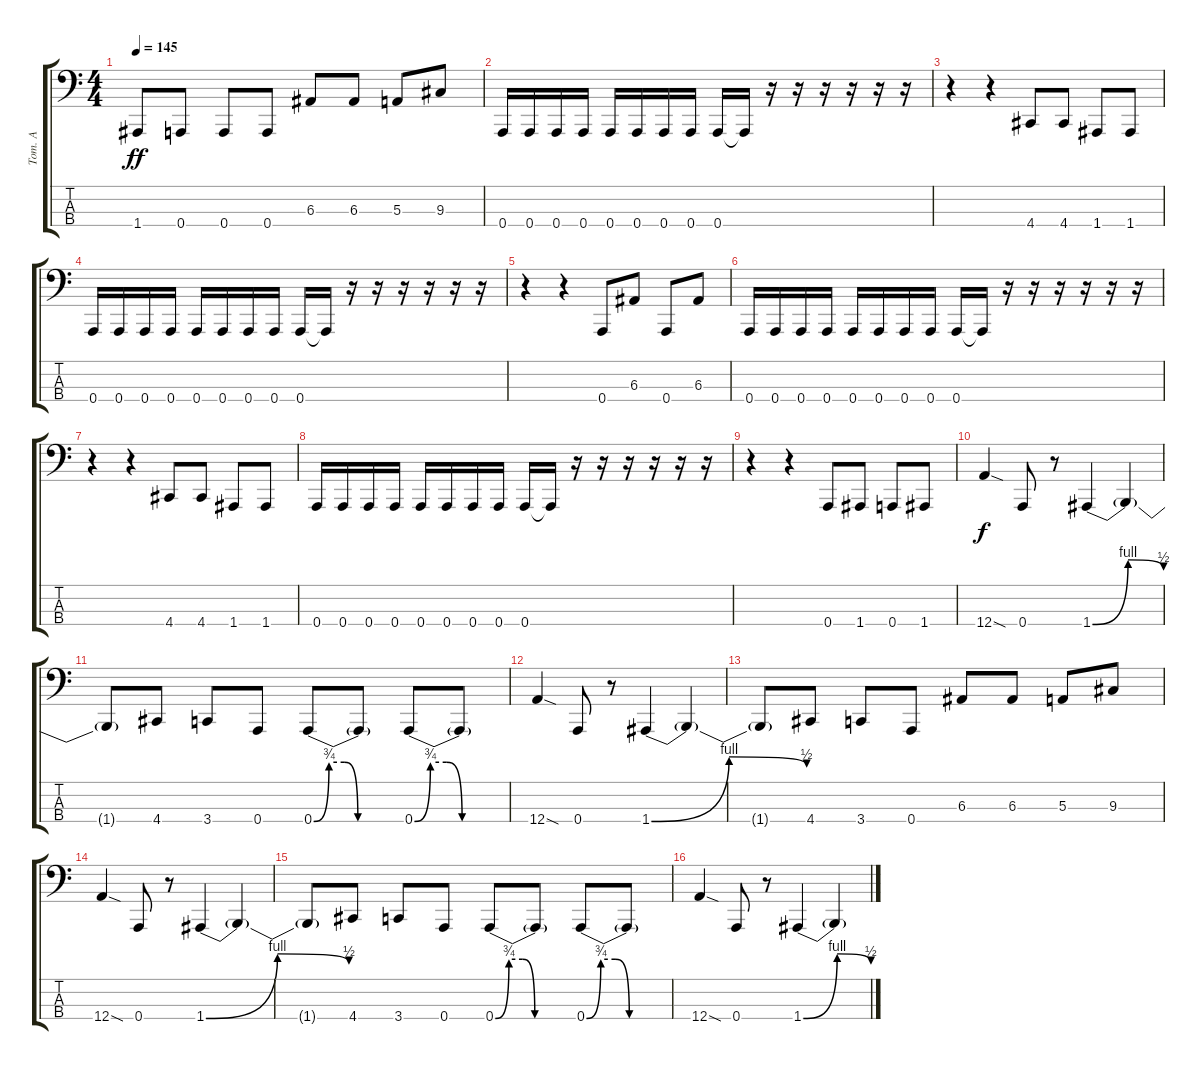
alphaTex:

\track ("Tom. A" "Tom. A") {instrument electricbasspick}
\staff {score tabs}
\tuning (D2 A1 E1 A0) {hide}
\ts (4 4)
\tempo 145
\clef f4
\ks c
1.4.8{dy ff} 0.4.8 0.4.8 0.4.8 6.3.8 6.3.8 5.3.8 9.3.8 |
0.4.16 0.4.16 0.4.16 0.4.16 0.4.16 0.4.16 0.4.16 0.4.16 0.4.16 0.4{t}.16 r.16 r.16 r.16 r.16 r.16 r.16 |
r.4 r.4 4.4.8 4.4.8 1.4.8 1.4.8 |
0.4.16 0.4.16 0.4.16 0.4.16 0.4.16 0.4.16 0.4.16 0.4.16 0.4.16 0.4{t}.16 r.16 r.16 r.16 r.16 r.16 r.16 |
r.4 r.4 0.4.8 6.3.8 0.4.8 6.3.8 |
0.4.16 0.4.16 0.4.16 0.4.16 0.4.16 0.4.16 0.4.16 0.4.16 0.4.16 0.4{t}.16 r.16 r.16 r.16 r.16 r.16 r.16 |
r.4 r.4 4.4.8 4.4.8 1.4.8 1.4.8 |
0.4.16 0.4.16 0.4.16 0.4.16 0.4.16 0.4.16 0.4.16 0.4.16 0.4.16 0.4{t}.16 r.16 r.16 r.16 r.16 r.16 r.16 |
r.4 r.4 0.4.8 1.4.8 0.4.8 1.4.8 |
12.4{sod}.4{dy f} 0.4.8 r.8 1.4{be (bendrelease 0 0 15 4 52 4 60 2)}.4 1.4{t}.4 |
1.4{t}.8 4.4.8 3.4.8 0.4.8 0.4{be (custom 0 0 10 3 20 3 29 0 60 0)}.8 0.4{t}.8 0.4{be (custom 0 0 10 3 20 3 30 0 60 0)}.8 0.4{t}.8 |
12.4{sod}.4 0.4.8 r.8 1.4{be (bendrelease 0 0 15 4 52 4 60 2)}.4 1.4{t}.4 |
1.4{t}.8 4.4.8 3.4.8 0.4.8 6.3.8 6.3.8 5.3.8 9.3.8 |
12.4{sod}.4 0.4.8 r.8 1.4{be (bendrelease 0 0 15 4 52 4 60 2)}.4 1.4{t}.4 |
1.4{t}.8 4.4.8 3.4.8 0.4.8 0.4{be (custom 0 0 10 3 20 3 29 0 60 0)}.8 0.4{t}.8 0.4{be (custom 0 0 10 3 20 3 30 0 60 0)}.8 0.4{t}.8 |
12.4{sod}.4 0.4.8 r.8 1.4{be (bendrelease 0 0 15 4 52 4 60 2)}.4 1.4{t}.4
